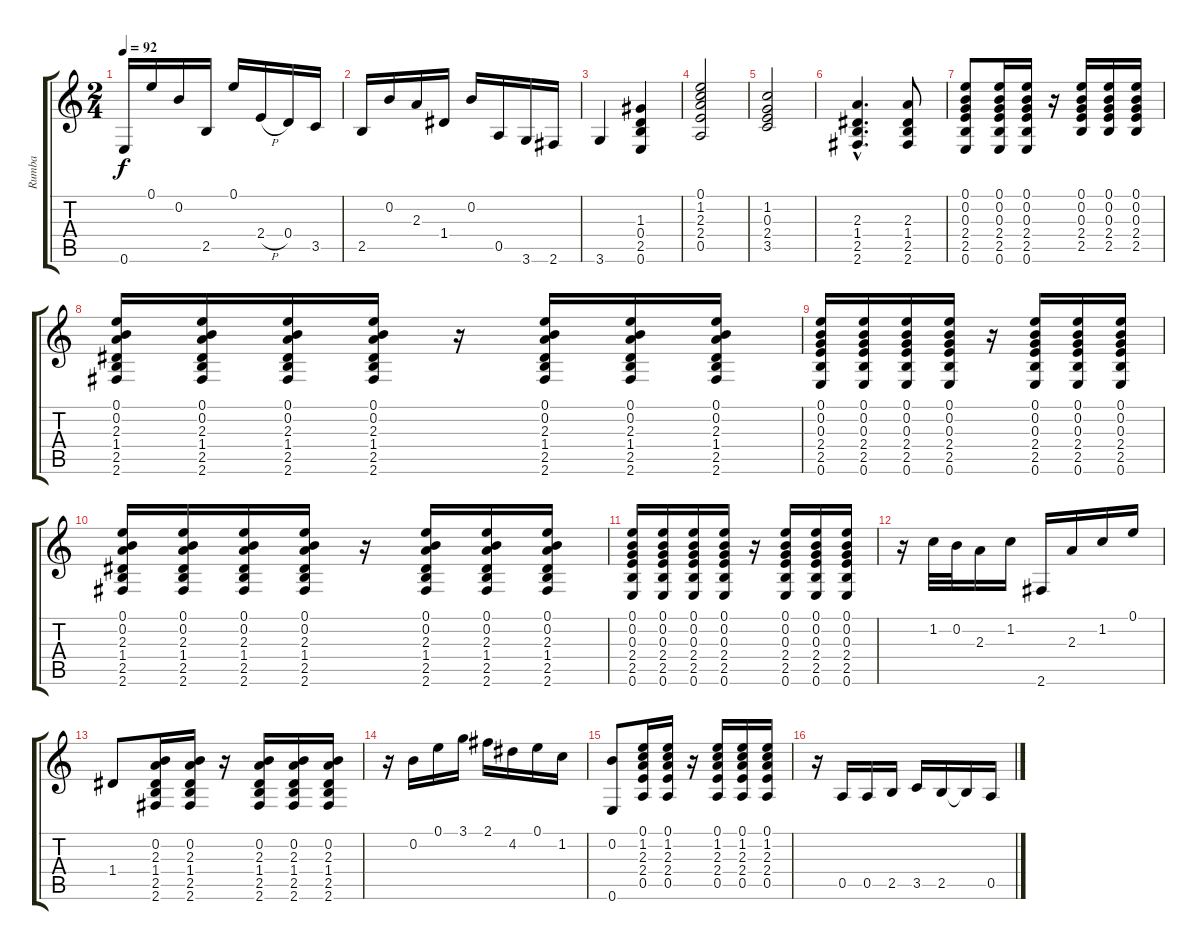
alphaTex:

\track ("Rumba   " "Rumba   ") {instrument acousticguitarnylon}
\staff {score tabs}
\tuning (E4 B3 G3 D3 A2 E2) {hide}
\ts (2 4)
\tempo 92
\clef g2
\ks c
0.6.16{dy f} 0.1.16 0.2.16 2.5.16 0.1.16 2.4{h}.16 0.4.16 3.5.16 |
2.5.16 0.2.16 2.3.16 1.4.16 0.2.16 0.5.16 3.6.16 2.6.16 |
3.6.4 (1.3 0.4 2.5 0.6).4 |
(0.1 1.2 2.3 2.4 0.5).2 |
(1.2 0.3 2.4 3.5).2 |
(2.3{hac} 1.4{hac} 2.5{hac} 2.6{hac}).4{d} (2.3 1.4 2.5 2.6).8 |
(0.1 0.2 0.3 2.4 2.5 0.6).8 (0.1 0.2 0.3 2.4 2.5 0.6).16 (0.1 0.2 0.3 2.4 2.5 0.6).16 r.16 (0.1 0.2 0.3 2.4 2.5).16 (0.1 0.2 0.3 2.4 2.5).16 (0.1 0.2 0.3 2.4 2.5).16 |
(0.1 0.2 2.3 1.4 2.5 2.6).16 (0.1 0.2 2.3 1.4 2.5 2.6).16 (0.1 0.2 2.3 1.4 2.5 2.6).16 (0.1 0.2 2.3 1.4 2.5 2.6).16 r.16 (0.1 0.2 2.3 1.4 2.5 2.6).16 (0.1 0.2 2.3 1.4 2.5 2.6).16 (0.1 0.2 2.3 1.4 2.5 2.6).16 |
(0.1 0.2 0.3 2.4 2.5 0.6).16 (0.1 0.2 0.3 2.4 2.5 0.6).16 (0.1 0.2 0.3 2.4 2.5 0.6).16 (0.1 0.2 0.3 2.4 2.5 0.6).16 r.16 (0.1 0.2 0.3 2.4 2.5 0.6).16 (0.1 0.2 0.3 2.4 2.5 0.6).16 (0.1 0.2 0.3 2.4 2.5 0.6).16 |
(0.1 0.2 2.3 1.4 2.5 2.6).16 (0.1 0.2 2.3 1.4 2.5 2.6).16 (0.1 0.2 2.3 1.4 2.5 2.6).16 (0.1 0.2 2.3 1.4 2.5 2.6).16 r.16 (0.1 0.2 2.3 1.4 2.5 2.6).16 (0.1 0.2 2.3 1.4 2.5 2.6).16 (0.1 0.2 2.3 1.4 2.5 2.6).16 |
(0.1 0.2 0.3 2.4 2.5 0.6).16 (0.1 0.2 0.3 2.4 2.5 0.6).16 (0.1 0.2 0.3 2.4 2.5 0.6).16 (0.1 0.2 0.3 2.4 2.5 0.6).16 r.16 (0.1 0.2 0.3 2.4 2.5 0.6).16 (0.1 0.2 0.3 2.4 2.5 0.6).16 (0.1 0.2 0.3 2.4 2.5 0.6).16 |
r.16 1.2.32 0.2.32 2.3.16 1.2.16 2.6.16 2.3.16 1.2.16 0.1.16 |
1.4.8 (0.2 2.3 1.4 2.5 2.6).16 (0.2 2.3 1.4 2.5 2.6).16 r.16 (0.2 2.3 1.4 2.5 2.6).16 (0.2 2.3 1.4 2.5 2.6).16 (0.2 2.3 1.4 2.5 2.6).16 |
r.16 0.2.16 0.1.16 3.1.16 2.1.16 4.2.16 0.1.16 1.2.16 |
(0.2 0.6).8 (0.1 1.2 2.3 2.4 0.5).16 (0.1 1.2 2.3 2.4 0.5).16 r.16 (0.1 1.2 2.3 2.4 0.5).16 (0.1 1.2 2.3 2.4 0.5).16 (0.1 1.2 2.3 2.4 0.5).16 |
r.16 0.5.16 0.5.16 2.5.16 3.5.16 2.5.16 2.5{t}.16 0.5.16
